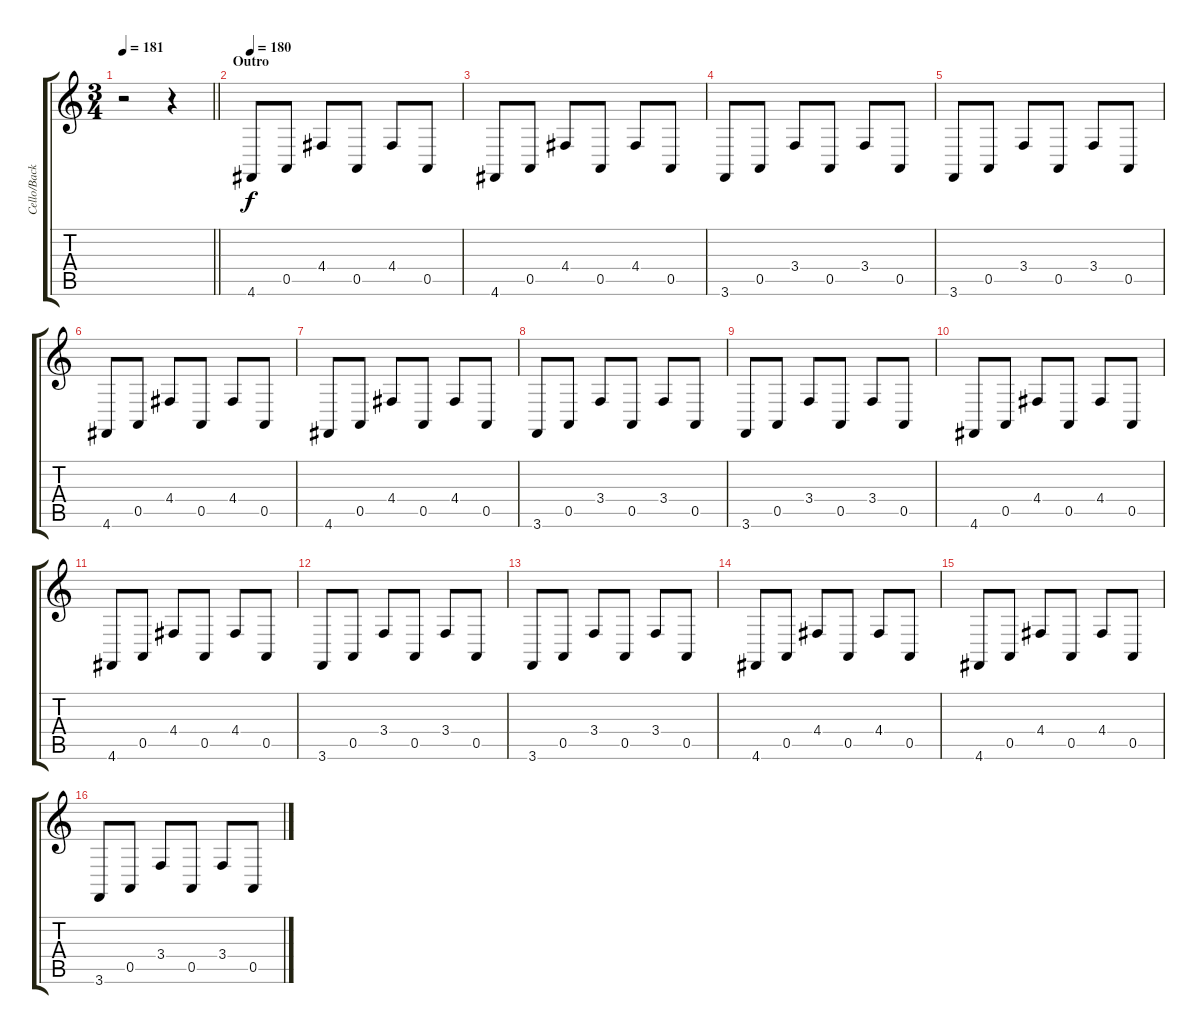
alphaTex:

\track ("Cello/Backing Vocal" "Cello/Back") {instrument cello}
\staff {score tabs}
\tuning (E4 B3 G3 D3 A2 D2) {hide}
\ts (3 4)
\tempo 181
\clef g2
\barLineRight lightlight
\ks c
r.2{dy f} r.4 |
\section ("" "Outro")
\tempo 180
4.6.8 0.5.8 4.4.8 0.5.8 4.4.8 0.5.8 |
4.6.8 0.5.8 4.4.8 0.5.8 4.4.8 0.5.8 |
3.6.8 0.5.8 3.4.8 0.5.8 3.4.8 0.5.8 |
3.6.8 0.5.8 3.4.8 0.5.8 3.4.8 0.5.8 |
4.6.8 0.5.8 4.4.8 0.5.8 4.4.8 0.5.8 |
4.6.8 0.5.8 4.4.8 0.5.8 4.4.8 0.5.8 |
3.6.8 0.5.8 3.4.8 0.5.8 3.4.8 0.5.8 |
3.6.8 0.5.8 3.4.8 0.5.8 3.4.8 0.5.8 |
4.6.8 0.5.8 4.4.8 0.5.8 4.4.8 0.5.8 |
4.6.8 0.5.8 4.4.8 0.5.8 4.4.8 0.5.8 |
3.6.8 0.5.8 3.4.8 0.5.8 3.4.8 0.5.8 |
3.6.8 0.5.8 3.4.8 0.5.8 3.4.8 0.5.8 |
4.6.8 0.5.8 4.4.8 0.5.8 4.4.8 0.5.8 |
4.6.8 0.5.8 4.4.8 0.5.8 4.4.8 0.5.8 |
3.6.8 0.5.8 3.4.8 0.5.8 3.4.8 0.5.8
